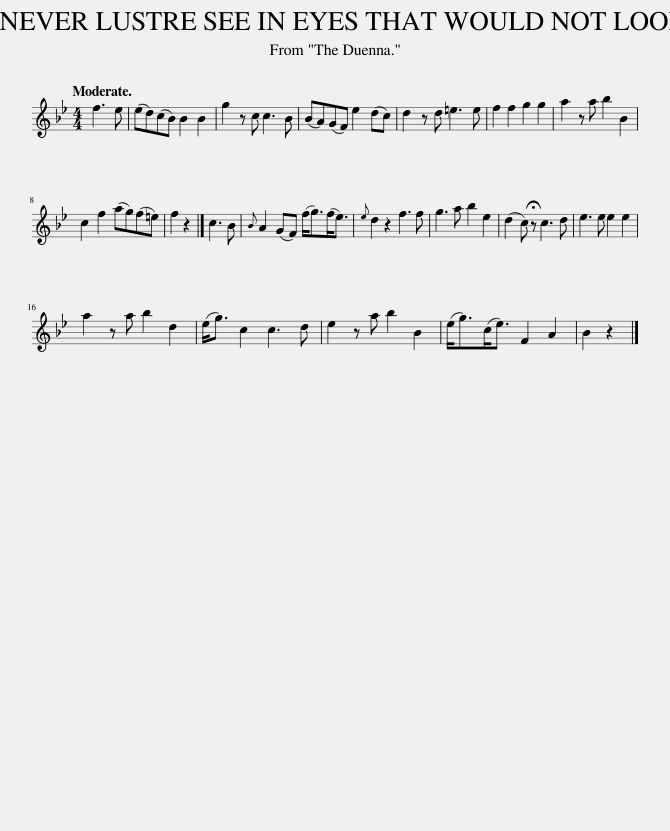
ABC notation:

X:1
L:1/8
Q:1/4=120
M:4/4
I:linebreak $
K:Bb
V:1 treble
V:1
 f3 e | (ed)(cB) B2 B2 | g2 z c c3 B | (BA)(GF) e2 (dc) | d2 z d =e3 e | %5
 f2 f2 g2 g2 | a2 z a b2 B2 |$ c2 f2 (ag)(f=e) | f2 z2 |] c3 B | %10
{B} A2 (GF) (f<g)(f<e) |{e} d2 z2 f3 f | g3 a b2 e2 | (d2 c) !fermata!z c3 d | e3 e e2 e2 |$ %15
 a2 z a b2 d2 | (e<g) c2 c3 d | e2 z a b2 B2 | (e<g)(c<e) F2 A2 | B2 z2 |] %20
